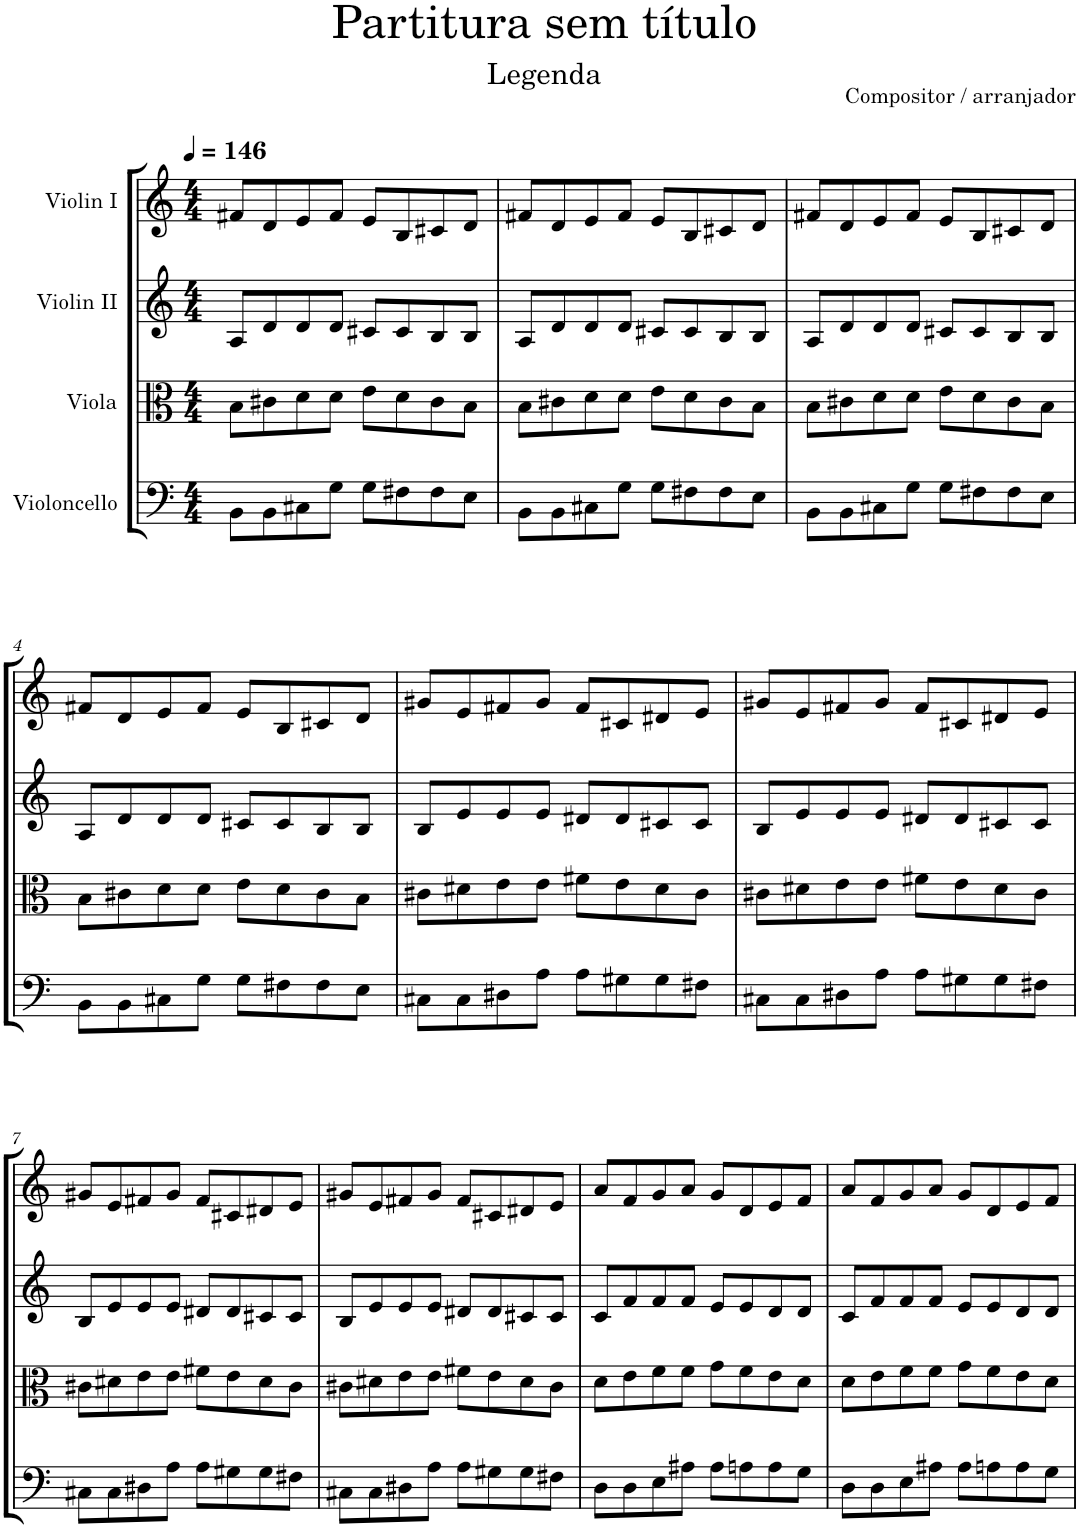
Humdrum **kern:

**kern	**kern	**kern	**kern
*part4	*part3	*part2	*part1
*staff4	*staff3	*staff2	*staff1
*I"Violoncello	*I"Viola	*I"Violin II	*I"Violin I
*I'Vc	*I'Vla	*I'Vln	*I'Vln
*clefF4	*clefC3	*clefG2	*clefG2
*k[]	*k[]	*k[]	*k[]
*M4/4	*M4/4	*M4/4	*M4/4
*MM146	*MM146	*MM146	*MM146
=1	=1	=1	=1
8BB\L	8B\L	8A/L	8f#X/L
8BB\	8c#X\	8d/	8d/
8C#X\	8d\	8d/	8e/
8G\J	8d\J	8d/J	8f#/J
8G\L	8e\L	8c#X/L	8e/L
8F#X\	8d\	8c#/	8B/
8F#\	8c#\	8B/	8c#X/
8E\J	8B\J	8B/J	8d/J
=2	=2	=2	=2
8BB\L	8B\L	8A/L	8f#X/L
8BB\	8c#X\	8d/	8d/
8C#X\	8d\	8d/	8e/
8G\J	8d\J	8d/J	8f#/J
8G\L	8e\L	8c#X/L	8e/L
8F#X\	8d\	8c#/	8B/
8F#\	8c#\	8B/	8c#X/
8E\J	8B\J	8B/J	8d/J
=3	=3	=3	=3
8BB\L	8B\L	8A/L	8f#X/L
8BB\	8c#X\	8d/	8d/
8C#X\	8d\	8d/	8e/
8G\J	8d\J	8d/J	8f#/J
8G\L	8e\L	8c#X/L	8e/L
8F#X\	8d\	8c#/	8B/
8F#\	8c#\	8B/	8c#X/
8E\J	8B\J	8B/J	8d/J
!!LO:LB:g=z
=4	=4	=4	=4
8BB\L	8B\L	8A/L	8f#X/L
8BB\	8c#X\	8d/	8d/
8C#X\	8d\	8d/	8e/
8G\J	8d\J	8d/J	8f#/J
8G\L	8e\L	8c#X/L	8e/L
8F#X\	8d\	8c#/	8B/
8F#\	8c#\	8B/	8c#X/
8E\J	8B\J	8B/J	8d/J
=5	=5	=5	=5
8C#X\L	8c#X\L	8B/L	8g#X/L
8C#\	8d#X\	8e/	8e/
8D#X\	8e\	8e/	8f#X/
8A\J	8e\J	8e/J	8g#/J
8A\L	8f#X\L	8d#X/L	8f#/L
8G#X\	8e\	8d#/	8c#X/
8G#\	8d#\	8c#X/	8d#X/
8F#X\J	8c#\J	8c#/J	8e/J
=6	=6	=6	=6
8C#X\L	8c#X\L	8B/L	8g#X/L
8C#\	8d#X\	8e/	8e/
8D#X\	8e\	8e/	8f#X/
8A\J	8e\J	8e/J	8g#/J
8A\L	8f#X\L	8d#X/L	8f#/L
8G#X\	8e\	8d#/	8c#X/
8G#\	8d#\	8c#X/	8d#X/
8F#X\J	8c#\J	8c#/J	8e/J
!!LO:LB:g=z
=7	=7	=7	=7
8C#X\L	8c#X\L	8B/L	8g#X/L
8C#\	8d#X\	8e/	8e/
8D#X\	8e\	8e/	8f#X/
8A\J	8e\J	8e/J	8g#/J
8A\L	8f#X\L	8d#X/L	8f#/L
8G#X\	8e\	8d#/	8c#X/
8G#\	8d#\	8c#X/	8d#X/
8F#X\J	8c#\J	8c#/J	8e/J
=8	=8	=8	=8
8C#X\L	8c#X\L	8B/L	8g#X/L
8C#\	8d#X\	8e/	8e/
8D#X\	8e\	8e/	8f#X/
8A\J	8e\J	8e/J	8g#/J
8A\L	8f#X\L	8d#X/L	8f#/L
8G#X\	8e\	8d#/	8c#X/
8G#\	8d#\	8c#X/	8d#X/
8F#X\J	8c#\J	8c#/J	8e/J
=9	=9	=9	=9
8D\L	8d\L	8c/L	8a/L
8D\	8e\	8f/	8f/
8E\	8f\	8f/	8g/
8A#X\J	8f\J	8f/J	8a/J
8A#\L	8g\L	8e/L	8g/L
8An\	8f\	8e/	8d/
8A\	8e\	8d/	8e/
8G\J	8d\J	8d/J	8f/J
=10	=10	=10	=10
8D\L	8d\L	8c/L	8a/L
8D\	8e\	8f/	8f/
8E\	8f\	8f/	8g/
8A#X\J	8f\J	8f/J	8a/J
8A#\L	8g\L	8e/L	8g/L
8An\	8f\	8e/	8d/
8A\	8e\	8d/	8e/
8G\J	8d\J	8d/J	8f/J
=	=	=	=
*-	*-	*-	*-
